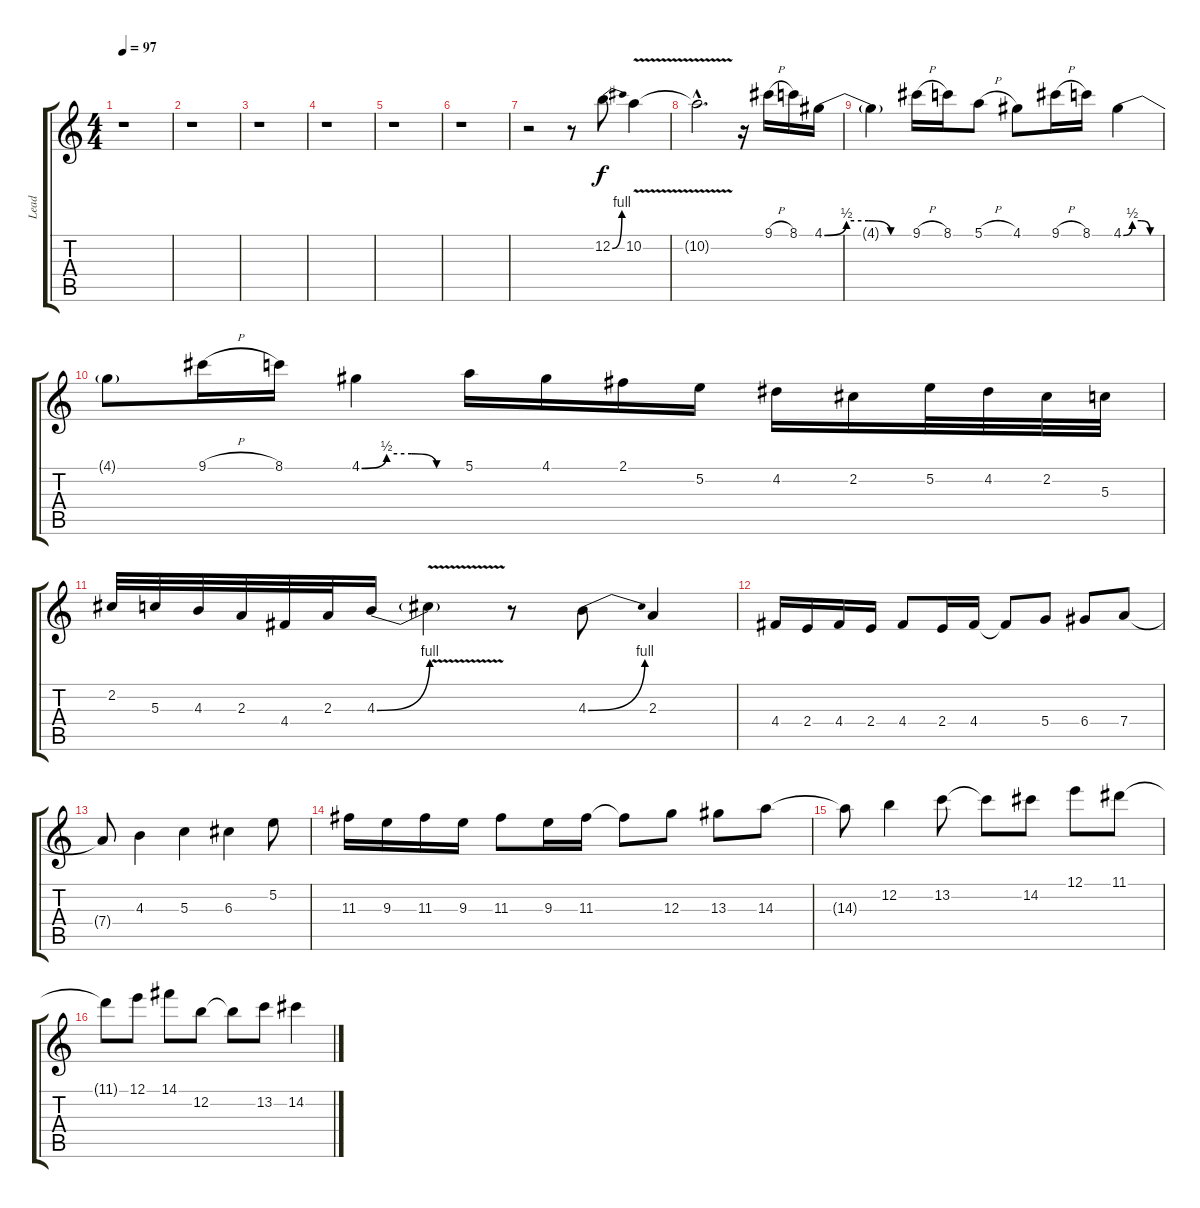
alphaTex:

\track ("Lead" "Lead") {instrument distortionguitar}
\staff {score tabs}
\tuning (E4 B3 G3 D3 A2 D2) {hide}
\ts (4 4)
\tempo 97
\clef g2
\ks c
r.1{dy f} |
r.1 |
r.1 |
r.1 |
r.1 |
r.1 |
r.2 r.8 12.2{be (bend 0 0 60 4)}.8 10.2{v}.4 |
10.2{hac t}.2{d} r.16 9.1{h}.16 8.1.16 4.1{be (custom 0 0 15 2 30 2 45 0 60 0)}.16 |
4.1{t}.4 9.1{h}.16 8.1.16 5.1{h}.8 4.1.8 9.1{h}.16 8.1.16 4.1{be (custom 0 0 15 2 30 2 45 0 60 0)}.4 |
4.1{t}.8 9.1{h}.16 8.1.16 4.1{be (custom 0 0 15 2 30 2 45 0 60 0)}.4 5.1.16 4.1.16 2.1.16 5.2.16 4.2.16 2.2.16 5.2.32 4.2.32 2.2.32 5.3.32 |
2.2.32 5.3.32 4.3.32 2.3.32 4.4.32 2.3.32 4.3{be (bend 0 0 60 4)}.16 4.3{v t}.4 r.8 4.3{be (bend 0 0 60 4)}.8 2.3.4 |
4.4.16 2.4.16 4.4.16 2.4.16 4.4.8 2.4.16 4.4.16 4.4{t}.8 5.4.8 6.4.8 7.4.8 |
7.4{t}.8 4.3.4 5.3.4 6.3.4 5.2.8 |
11.3.16 9.3.16 11.3.16 9.3.16 11.3.8 9.3.16 11.3.16 11.3{t}.8 12.3.8 13.3.8 14.3.8 |
14.3{t}.8 12.2.4 13.2.8 13.2{t}.8 14.2.8 12.1.8 11.1.8 |
11.1{t}.8 12.1.8 14.1.8 12.2.8 12.2{t}.8 13.2.8 14.2.4
